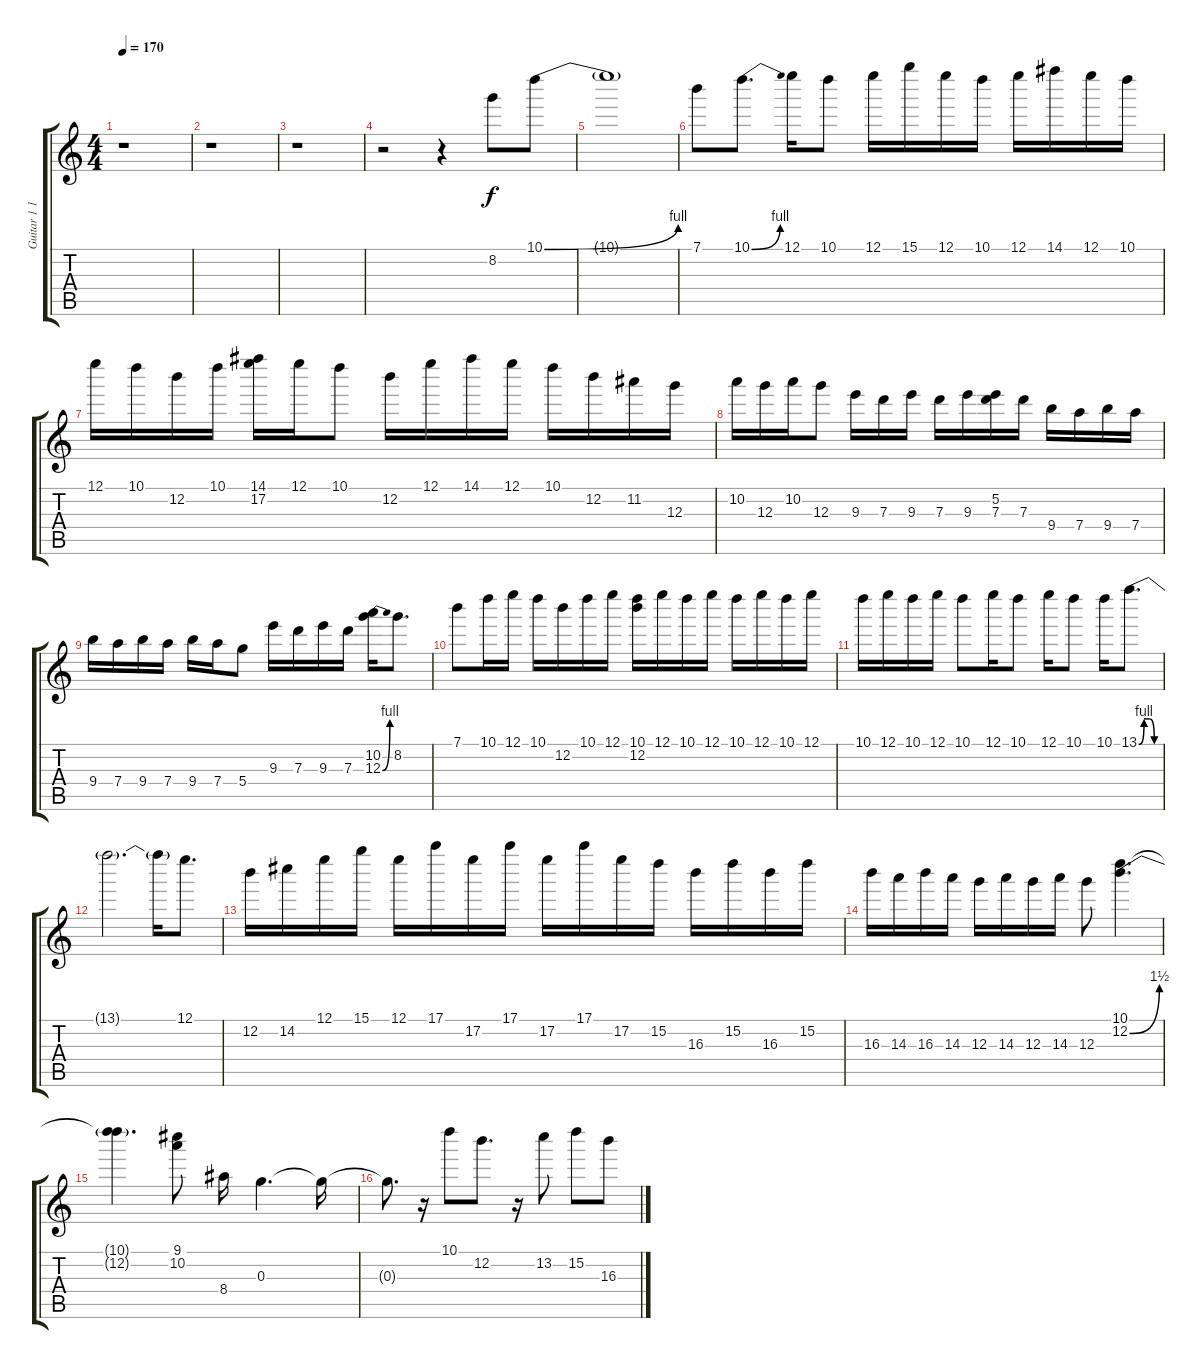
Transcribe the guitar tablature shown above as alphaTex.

\track ("Guitar 1 1 octave up" "Guitar 1 1") {instrument distortionguitar}
\staff {score tabs}
\tuning (E5 B4 G4 D4 A3 E3) {hide}
\ts (4 4)
\tempo 170
\clef g2
\ks c
r.1{dy f} |
r.1 |
r.1 |
r.2 r.4 8.2.8 10.1{be (bend 0 0 60 4)}.8 |
10.1{t}.1 |
7.1.8 10.1{be (bend 0 0 60 4)}.8{d} 12.1.16 10.1.8 12.1.16 15.1.16 12.1.16 10.1.16 12.1.16 14.1.16 12.1.16 10.1.16 |
12.1.16 10.1.16 12.2.16 10.1.16 (14.1 17.2).16 12.1.16 10.1.8 12.2.16 12.1.16 14.1.16 12.1.16 10.1.16 12.2.16 11.2.16 12.3.16 |
10.2.16 12.3.16 10.2.16 12.3.8 9.3.16 7.3.16 9.3.16 7.3.16 9.3.16 (5.2 7.3).16 7.3.16 9.4.16 7.4.16 9.4.16 7.4.16 |
9.4.16 7.4.16 9.4.16 7.4.16 9.4.16 7.4.16 5.4.8 9.3.16 7.3.16 9.3.16 7.3.16 (10.2 12.3{be (bend 0 0 60 4)}).16 8.2.8{d} |
7.1.8 10.1.16 12.1.16 10.1.16 12.2.16 10.1.16 12.1.16 (10.1 12.2).16 12.1.16 10.1.16 12.1.16 10.1.16 12.1.16 10.1.16 12.1.16 |
10.1.16 12.1.16 10.1.16 12.1.16 10.1.8 12.1.16 10.1.8 12.1.16 10.1.8 10.1.16 13.1{be (custom 0 0 15 4 30 4 45 0 60 0)}.8{d} |
13.1{t}.2{d} 13.1{t}.16 12.1.8{d} |
12.2.16 14.2.16 12.1.16 15.1.16 12.1.16 17.1.16 17.2.16 17.1.16 17.2.16 17.1.16 17.2.16 15.2.16 16.3.16 15.2.16 16.3.16 15.2.16 |
16.3.16 14.3.16 16.3.16 14.3.16 12.3.16 14.3.16 12.3.16 14.3.16 12.3.8 (10.1 12.2{be (bend 0 0 60 6)}).4{d} |
(10.1{t} 12.2{t}).4{d} (9.1 10.2).8 8.4.16 0.3.4{d} 0.3{t}.16 |
0.3{t}.8{d} r.16 10.1.8 12.2.8{d} r.16 13.2.8 15.2.8 16.3.8
